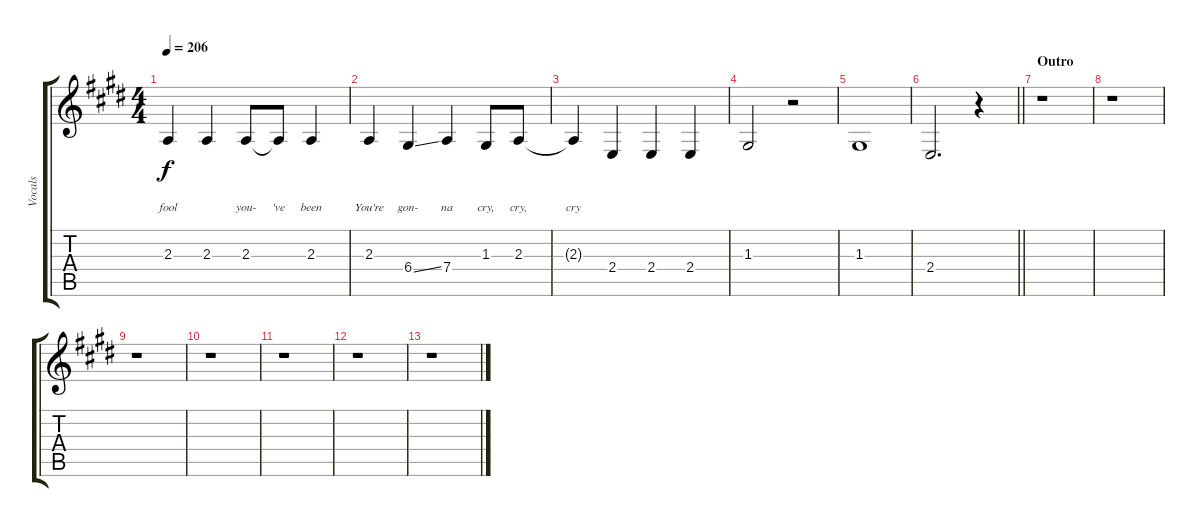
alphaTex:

\track ("Vocals" "Vocals") {instrument tenorsax}
\staff {score tabs}
\tuning (E4 B3 G3 D3 A2 E2) {hide}
\ts (4 4)
\tempo 206
\clef g2
\ks e
2.3{t}.4{lyrics (0 "") lyrics (1 "") lyrics (2 "") lyrics (3 "") lyrics (4 "fool") dy f} 2.3.4{lyrics (0 "") lyrics (1 "") lyrics (2 "") lyrics (3 "") lyrics (4 "")} 2.3.8{lyrics (0 "") lyrics (1 "") lyrics (2 "") lyrics (3 "") lyrics (4 "you-")} 2.3{t}.8{lyrics (0 "") lyrics (1 "") lyrics (2 "") lyrics (3 "") lyrics (4 "'ve")} 2.3.4{lyrics (0 "") lyrics (1 "") lyrics (2 "") lyrics (3 "") lyrics (4 "been")} |
2.3.4{lyrics (0 "") lyrics (1 "") lyrics (2 "") lyrics (3 "") lyrics (4 "You're")} 6.4{ss}.4{lyrics (0 "") lyrics (1 "") lyrics (2 "") lyrics (3 "") lyrics (4 "gon-")} 7.4.4{lyrics (0 "") lyrics (1 "") lyrics (2 "") lyrics (3 "") lyrics (4 "na")} 1.3.8{lyrics (0 "") lyrics (1 "") lyrics (2 "") lyrics (3 "") lyrics (4 "cry,")} 2.3.8{lyrics (0 "") lyrics (1 "") lyrics (2 "") lyrics (3 "") lyrics (4 "cry,")} |
2.3{t}.4{lyrics (0 "") lyrics (1 "") lyrics (2 "") lyrics (3 "") lyrics (4 "cry")} 2.4.4 2.4.4 2.4.4 |
1.3.2 r.2 |
1.3.1 |
\barLineRight lightlight
2.4.2{d} r.4 |
\section ("" "Outro")
r.1 |
r.1 |
r.1 |
r.1 |
r.1 |
r.1 |
r.1
